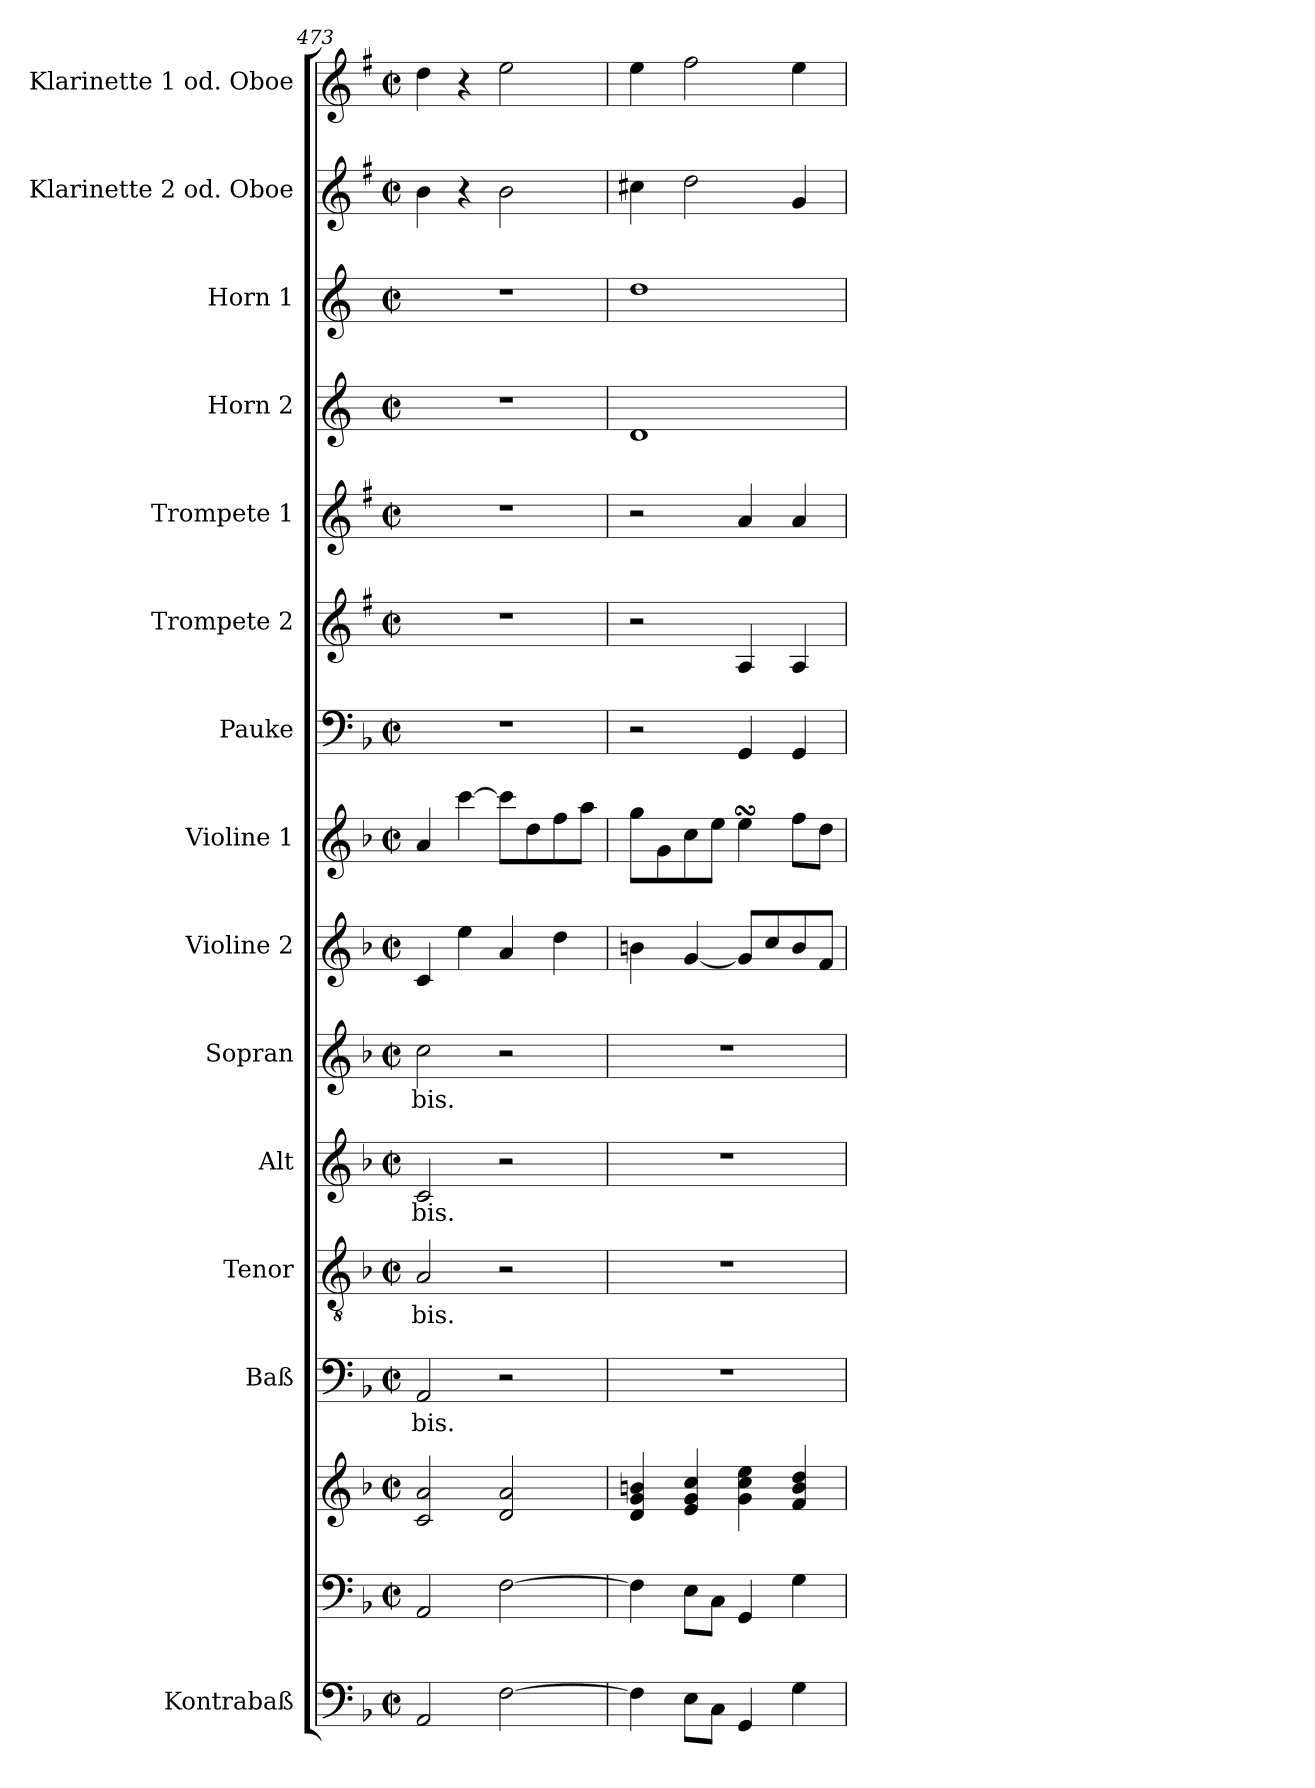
**kern	**kern	**kern	**kern	**text	**kern	**text	**kern	**text	**kern	**text	**kern	**kern	**kern	**kern	**kern	**kern	**kern	**kern	**kern
*part15	*part14	*part14	*part13	*part13	*part12	*part12	*part11	*part11	*part10	*part10	*part9	*part8	*part7	*part6	*part5	*part4	*part3	*part2	*part1
*staff16	*staff15	*staff14	*staff13	*staff13	*staff12	*staff12	*staff11	*staff11	*staff10	*staff10	*staff9	*staff8	*staff7	*staff6	*staff5	*staff4	*staff3	*staff2	*staff1
*I"Kontrabaß	*	*	*I"Baß	*	*I"Tenor	*	*I"Alt	*	*I"Sopran	*	*I"Violine 2	*I"Violine 1	*I"Pauke	*I"Trompete 2	*I"Trompete 1	*I"Horn 2	*I"Horn 1	*I"Klarinette 2 od. Oboe	*I"Klarinette 1 od. Oboe
*	*	*	*	*	*	*	*	*	*	*	*	*	*	*I'Tpt	*I'Tpt	*I'Hn	*I'Hn	*	*
*clefF4	*clefF4	*clefG2	*clefF4	*	*clefGv2	*	*clefG2	*	*clefG2	*	*clefG2	*clefG2	*clefF4	*clefG2	*clefG2	*clefG2	*clefG2	*clefG2	*clefG2
*ITrd7c12	*	*	*	*	*	*	*	*	*	*	*	*	*	*ITrd1c2	*ITrd1c2	*ITrd4c7	*ITrd4c7	*ITrd1c2	*ITrd1c2
*k[b-]	*k[b-]	*k[b-]	*k[b-]	*	*k[b-]	*	*k[b-]	*	*k[b-]	*	*k[b-]	*k[b-]	*k[b-]	*k[b-]	*k[b-]	*k[b-]	*k[b-]	*k[b-]	*k[b-]
*F:	*F:	*F:	*F:	*	*F:	*	*F:	*	*F:	*	*F:	*F:	*F:	*F:	*F:	*F:	*F:	*F:	*F:
*M2/2	*M2/2	*M2/2	*M2/2	*	*M2/2	*	*M2/2	*	*M2/2	*	*M2/2	*M2/2	*M2/2	*M2/2	*M2/2	*M2/2	*M2/2	*M2/2	*M2/2
*met(c|)	*met(c|)	*met(c|)	*met(c|)	*	*met(c|)	*	*met(c|)	*	*met(c|)	*	*met(c|)	*met(c|)	*met(c|)	*met(c|)	*met(c|)	*met(c|)	*met(c|)	*met(c|)	*met(c|)
=473	=473	=473	=473	=473	=473	=473	=473	=473	=473	=473	=473	=473	=473	=473	=473	=473	=473	=473	=473
!	!	!	!	!LO:LY:b	!	!LO:LY:b	!	!LO:LY:b	!	!LO:LY:b	!	!	!	!	!	!	!	!	!
2AAA/	2AA/	2c/ 2a/	2AA/	-bis.	2A/	-bis.	2c/	-bis.	2cc\	-bis.	4c/	4a/	1r	1r	1r	1r	1r	4a\	4cc\
.	.	.	.	.	.	.	.	.	.	.	4ee\	[4ccc\	.	.	.	.	.	4r	4r
[2FF\	[2F\	2d/ 2a/	2r	.	2r	.	2r	.	2r	.	4a/	8ccc\L]	.	.	.	.	.	2a\	2dd\
.	.	.	.	.	.	.	.	.	.	.	.	8dd\	.	.	.	.	.	.	.
.	.	.	.	.	.	.	.	.	.	.	4dd\	8ff\	.	.	.	.	.	.	.
.	.	.	.	.	.	.	.	.	.	.	.	8aa\J	.	.	.	.	.	.	.
!!LO:PB:g=z
=474	=474	=474	=474	=474	=474	=474	=474	=474	=474	=474	=474	=474	=474	=474	=474	=474	=474	=474	=474
4FF\]	4F\]	4d/ 4g/ 4bn/	1r	.	1r	.	1r	.	1r	.	4bn\	8gg\L	2r	2r	2r	1G	1g	4bn\	4dd\
.	.	.	.	.	.	.	.	.	.	.	.	8g\	.	.	.	.	.	.	.
8EE\L	8E\L	4e/ 4g/ 4cc/	.	.	.	.	.	.	.	.	[4g/	8cc\	.	.	.	.	.	2cc\	2ee\
8CC\J	8C\J	.	.	.	.	.	.	.	.	.	.	8ee\J	.	.	.	.	.	.	.
4GGG/	4GG/	4g\ 4cc\ 4ee\	.	.	.	.	.	.	.	.	8g/L]	4eesSsS\	4GG/	4G/	4g/	.	.	.	.
.	.	.	.	.	.	.	.	.	.	.	8cc/	.	.	.	.	.	.	.	.
4GG\	4G\	4f/ 4b/ 4dd/	.	.	.	.	.	.	.	.	8b/	8ff\L	4GG/	4G/	4g/	.	.	4f/	4dd\
.	.	.	.	.	.	.	.	.	.	.	8f/J	8dd\J	.	.	.	.	.	.	.
=	=	=	=	=	=	=	=	=	=	=	=	=	=	=	=	=	=	=	=
*-	*-	*-	*-	*-	*-	*-	*-	*-	*-	*-	*-	*-	*-	*-	*-	*-	*-	*-	*-
